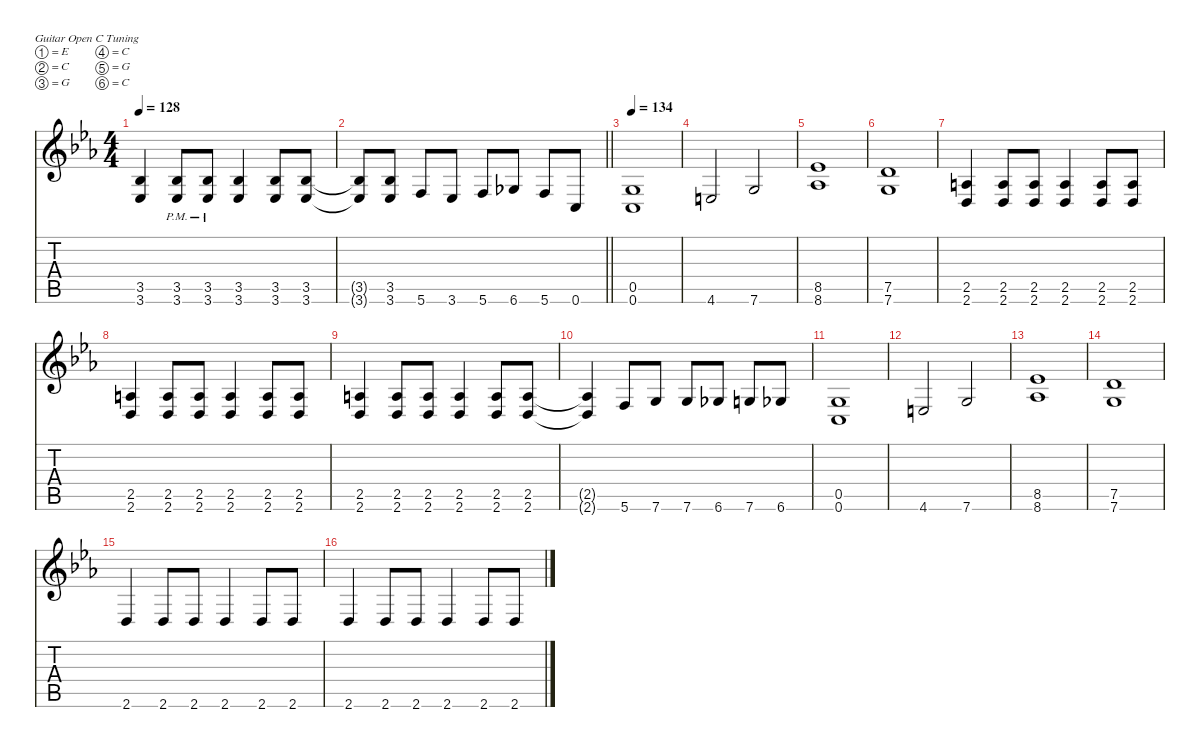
\defaultSystemsLayout 4
\hideDynamics
\bracketExtendMode nobrackets
\singleTrackTrackNamePolicy hidden
\multiTrackTrackNamePolicy hidden
\firstSystemTrackNameMode fullname
\otherSystemsTrackNameOrientation horizontal
\track ("Guitar 1" "dist.guit.") {mute instrument distortionguitar}
\staff {score tabs}
\tuning (E4 C4 G3 C3 G2 C2)
\ts (4 4)
\tempo 128
\clef g2
\ks cminor
(3.5{acc b} 3.6{acc b}).4{dy f beam Up} (3.5{pm acc b} 3.6{pm acc b}).8{beam Up} (3.5{pm acc b} 3.6{pm acc b}).8{beam Up} (3.5{acc b} 3.6{acc b}).4{beam Up} (3.5{acc b} 3.6{acc b}).8{beam Up} (3.5{acc b} 3.6{acc b}).8{beam Up} |
\barLineRight lightlight
(3.5{t acc b} 3.6{t acc b}).8{beam Up} (3.5{acc b} 3.6{acc b}).8{beam Up} 5.6{acc forcenatural}.8{beam Up} 3.6{acc b}.8{beam Up} 5.6{acc forcenatural}.8{beam Up} 6.6{acc b}.8{beam Up} 5.6{acc forcenatural}.8{beam Up} 0.6{acc forcenatural}.8{beam Up} |
\tempo 134
(0.5{acc forcenatural} 0.6{acc forcenatural}).1{beam Up} |
4.6{acc forcenatural}.2{beam Up} 7.6{acc forcenatural}.2{beam Up} |
(8.5{acc b} 8.6{acc b}).1{beam Up} |
(7.5{acc forcenatural} 7.6{acc forcenatural}).1{beam Up} |
(2.5{acc forcenatural} 2.6{acc forcenatural}).4{beam Up} (2.5{acc forcenatural} 2.6{acc forcenatural}).8{beam Up} (2.5{acc forcenatural} 2.6{acc forcenatural}).8{beam Up} (2.5{acc forcenatural} 2.6{acc forcenatural}).4{beam Up} (2.5{acc forcenatural} 2.6{acc forcenatural}).8{beam Up} (2.5{acc forcenatural} 2.6{acc forcenatural}).8{beam Up} |
(2.5{acc forcenatural} 2.6{acc forcenatural}).4{beam Up} (2.5{acc forcenatural} 2.6{acc forcenatural}).8{beam Up} (2.5{acc forcenatural} 2.6{acc forcenatural}).8{beam Up} (2.5{acc forcenatural} 2.6{acc forcenatural}).4{beam Up} (2.5{acc forcenatural} 2.6{acc forcenatural}).8{beam Up} (2.5{acc forcenatural} 2.6{acc forcenatural}).8{beam Up} |
(2.5{acc forcenatural} 2.6{acc forcenatural}).4{beam Up} (2.5{acc forcenatural} 2.6{acc forcenatural}).8{beam Up} (2.5{acc forcenatural} 2.6{acc forcenatural}).8{beam Up} (2.5{acc forcenatural} 2.6{acc forcenatural}).4{beam Up} (2.5{acc forcenatural} 2.6{acc forcenatural}).8{beam Up} (2.5{acc forcenatural} 2.6{acc forcenatural}).8{beam Up} |
(2.5{t acc forcenatural} 2.6{t acc forcenatural}).4{beam Up} 5.6{acc forcenatural}.8{beam Up} 7.6{acc forcenatural}.8{beam Up} 7.6{acc forcenatural}.8{beam Up} 6.6{acc b}.8{beam Up} 7.6{acc forcenatural}.8{beam Up} 6.6{acc b}.8{beam Up} |
(0.5{acc forcenatural} 0.6{acc forcenatural}).1{beam Up} |
4.6{acc forcenatural}.2{beam Up} 7.6{acc forcenatural}.2{beam Up} |
(8.5{acc b} 8.6{acc b}).1{beam Up} |
(7.5{acc forcenatural} 7.6{acc forcenatural}).1{beam Up} |
2.6{acc forcenatural}.4{beam Up} 2.6{acc forcenatural}.8{beam Up} 2.6{acc forcenatural}.8{beam Up} 2.6{acc forcenatural}.4{beam Up} 2.6{acc forcenatural}.8{beam Up} 2.6{acc forcenatural}.8{beam Up} |
2.6{acc forcenatural}.4{beam Up} 2.6{acc forcenatural}.8{beam Up} 2.6{acc forcenatural}.8{beam Up} 2.6{acc forcenatural}.4{beam Up} 2.6{acc forcenatural}.8{beam Up} 2.6{acc forcenatural}.8{beam Up}
